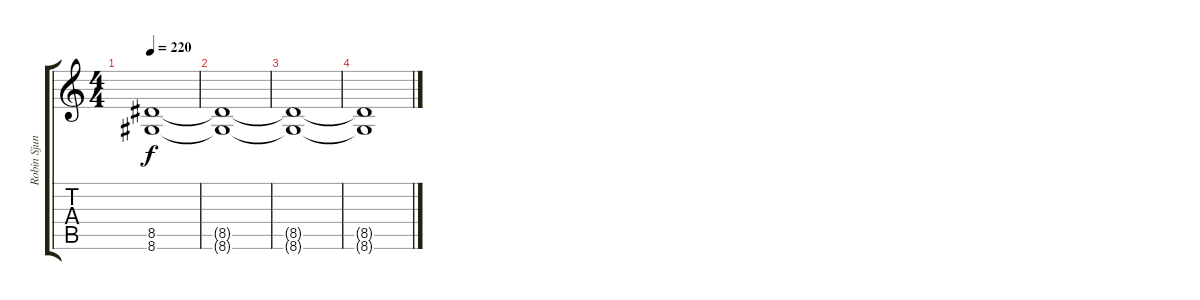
\track ("Robin Sjunnesson" "Robin Sjun") {instrument distortionguitar}
\staff {score tabs}
\tuning (D4 A3 F3 C3 G2 C2) {hide}
\ts (4 4)
\tempo 220
\clef g2
\ks c
(8.5{t} 8.6{t}).1{dy f} |
(8.5{t} 8.6{t}).1 |
(8.5{t} 8.6{t}).1 |
(8.5{t} 8.6{t}).1
